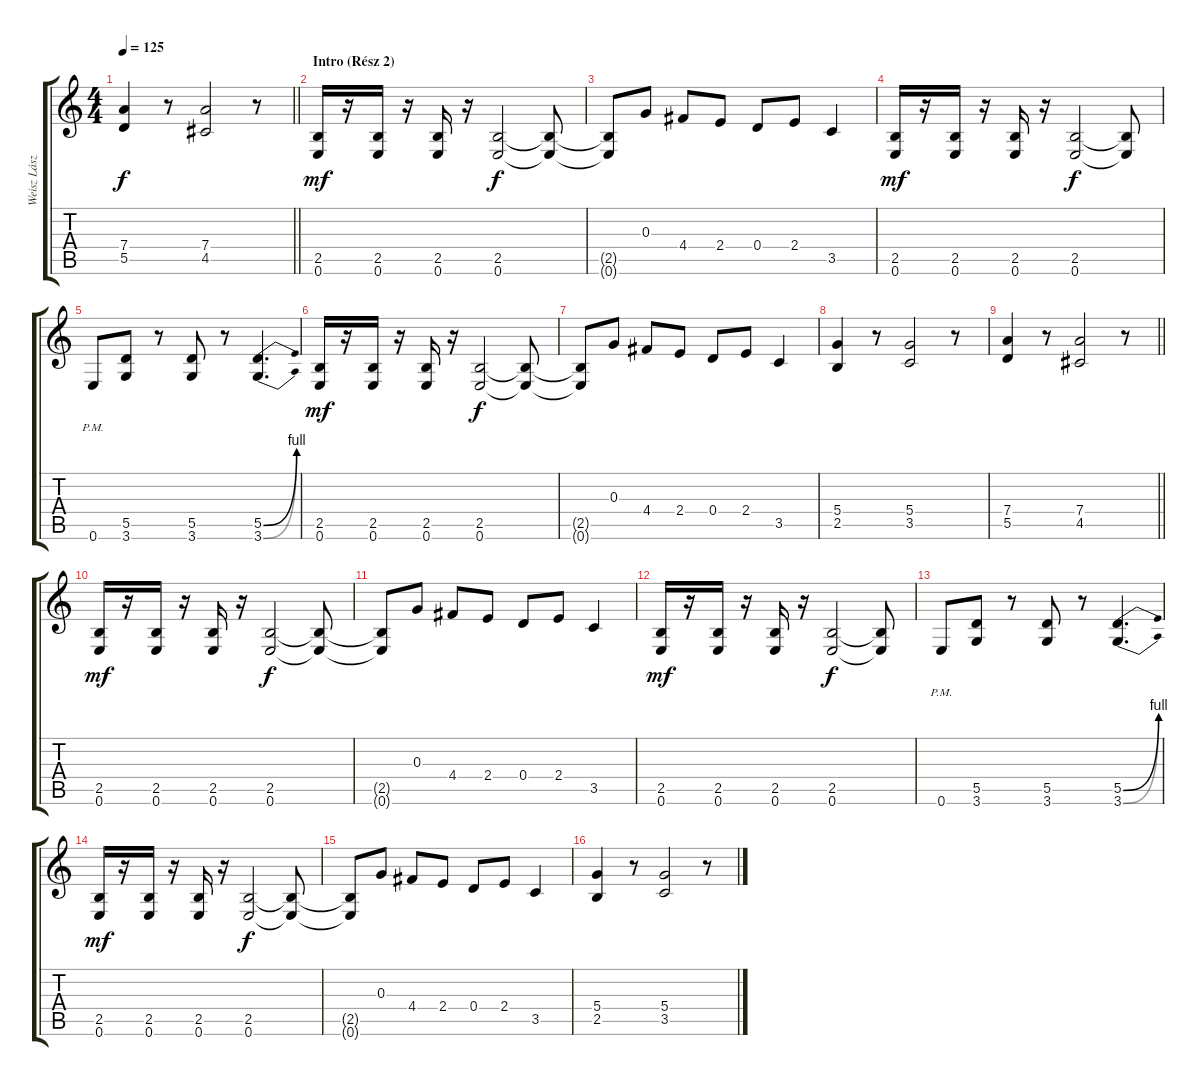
\track ("Weisz László - Gitár" "Weisz Lász") {instrument distortionguitar}
\staff {score tabs}
\tuning (E4 B3 G3 D3 A2 E2) {hide}
\ts (4 4)
\tempo 125
\clef g2
\barLineRight lightlight
\ks c
(7.4 5.5).4{dy f} r.8 (7.4 4.5).2 r.8 |
\section ("" "Intro (Rész 2)")
(2.5 0.6).16{dy mf} r.16 (2.5 0.6).16 r.16 (2.5 0.6).16 r.16 (2.5 0.6).2{dy f} (2.5{t} 0.6{t}).8 |
(2.5{t} 0.6{t}).8 0.3.8 4.4.8 2.4.8 0.4.8 2.4.8 3.5.4 |
(2.5 0.6).16{dy mf} r.16 (2.5 0.6).16 r.16 (2.5 0.6).16 r.16 (2.5 0.6).2{dy f} (2.5{t} 0.6{t}).8 |
0.6{pm}.8 (5.5 3.6).8 r.8 (5.5 3.6).8 r.8 (5.5{be (bend 0 0 60 4)} 3.6{be (bend 0 0 60 4)}).4{d} |
(2.5 0.6).16{dy mf} r.16 (2.5 0.6).16 r.16 (2.5 0.6).16 r.16 (2.5 0.6).2{dy f} (2.5{t} 0.6{t}).8 |
(2.5{t} 0.6{t}).8 0.3.8 4.4.8 2.4.8 0.4.8 2.4.8 3.5.4 |
(5.4 2.5).4 r.8 (5.4 3.5).2 r.8 |
\barLineRight lightlight
(7.4 5.5).4 r.8 (7.4 4.5).2 r.8 |
(2.5 0.6).16{dy mf} r.16 (2.5 0.6).16 r.16 (2.5 0.6).16 r.16 (2.5 0.6).2{dy f} (2.5{t} 0.6{t}).8 |
(2.5{t} 0.6{t}).8 0.3.8 4.4.8 2.4.8 0.4.8 2.4.8 3.5.4 |
(2.5 0.6).16{dy mf} r.16 (2.5 0.6).16 r.16 (2.5 0.6).16 r.16 (2.5 0.6).2{dy f} (2.5{t} 0.6{t}).8 |
0.6{pm}.8 (5.5 3.6).8 r.8 (5.5 3.6).8 r.8 (5.5{be (bend 0 0 60 4)} 3.6{be (bend 0 0 60 4)}).4{d} |
(2.5 0.6).16{dy mf} r.16 (2.5 0.6).16 r.16 (2.5 0.6).16 r.16 (2.5 0.6).2{dy f} (2.5{t} 0.6{t}).8 |
(2.5{t} 0.6{t}).8 0.3.8 4.4.8 2.4.8 0.4.8 2.4.8 3.5.4 |
(5.4 2.5).4 r.8 (5.4 3.5).2 r.8
